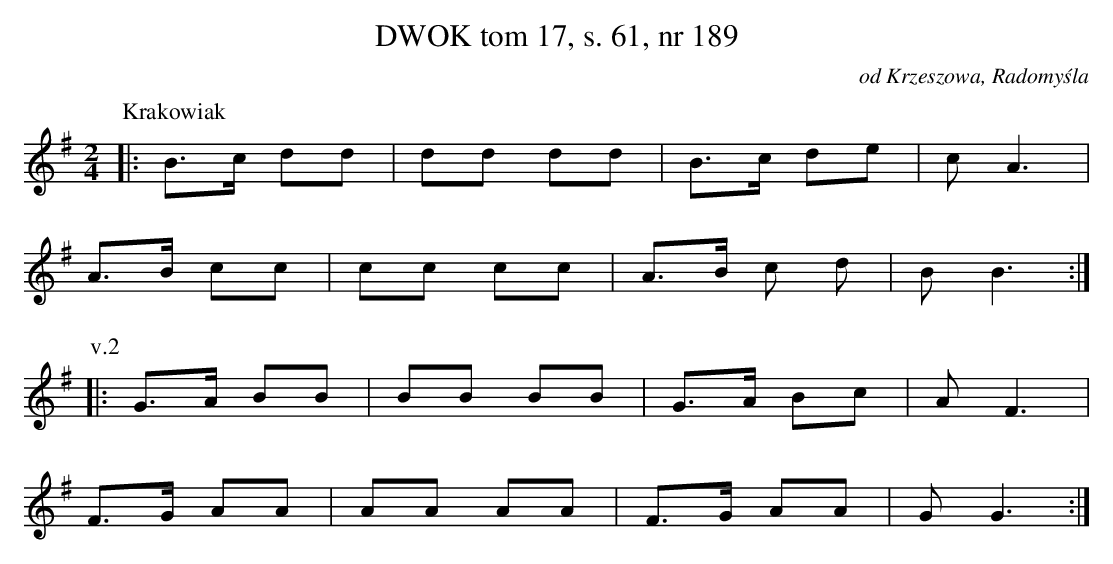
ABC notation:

X:1
T: DWOK tom 17, s. 61, nr 189
O: od Krzeszowa, Radomyśla
L: 1/16
M: 2/4
K: G
P: Krakowiak
|:B3c d2d2 | d2d2 d2d2 | B3c d2e2 | c2 A6 |
A3B c2c2 | c2c2 c2c2 | A3B c2 d2 | B2B6 :|
P:v.2
|:G3A B2B2 | B2B2 B2B2 | G3A B2c2 | A2 F6 |
F3G A2A2 | A2A2 A2A2 | F3G A2A2 | G2 G6 :|
